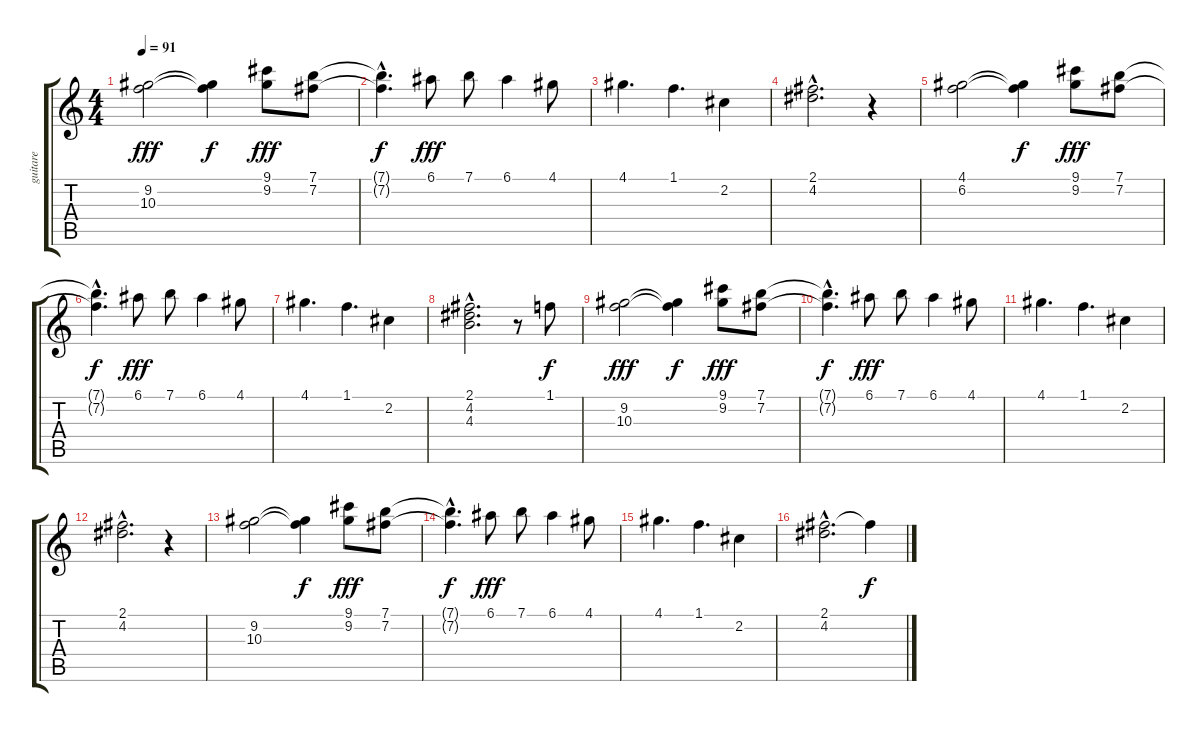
\track ("guitare" "guitare") {instrument electricguitarclean}
\staff {score tabs}
\tuning (E4 B3 G3 D3 A2 E2) {hide}
\ts (4 4)
\tempo 91
\clef g2
\ks c
(9.2 10.3).2{dy fff instrument electricguitarclean} (9.2{t} 10.3{t}).4{dy f} (9.1 9.2).8{dy fff} (7.1 7.2).8 |
(7.1{hac t} 7.2{t}).4{d dy f} 6.1.8{dy fff} 7.1.8 6.1.4 4.1.8 |
4.1.4{d} 1.1.4{d} 2.2.4 |
(2.1{hac} 4.2{hac}).2{d} r.4 |
(4.1 6.2).2 (4.1{t} 6.2{t}).4{dy f} (9.1 9.2).8{dy fff} (7.1 7.2).8 |
(7.1{hac t} 7.2{t}).4{d dy f} 6.1.8{dy fff} 7.1.8 6.1.4 4.1.8 |
4.1.4{d} 1.1.4{d} 2.2.4 |
(2.1{hac} 4.2{hac} 4.3{hac}).2{d} r.8 1.1.8{dy f volume 10} |
(9.2 10.3).2{dy fff} (9.2{t} 10.3{t}).4{dy f} (9.1 9.2).8{dy fff} (7.1 7.2).8 |
(7.1{hac t} 7.2{t}).4{d dy f} 6.1.8{dy fff} 7.1.8 6.1.4 4.1.8 |
4.1.4{d} 1.1.4{d} 2.2.4 |
(2.1{hac} 4.2{hac}).2{d} r.4 |
(9.2 10.3).2 (9.2{t} 10.3{t}).4{dy f} (9.1 9.2).8{dy fff} (7.1 7.2).8 |
(7.1{hac t} 7.2{t}).4{d dy f} 6.1.8{dy fff} 7.1.8 6.1.4 4.1.8 |
4.1.4{d} 1.1.4{d} 2.2.4 |
(2.1{hac} 4.2{hac}).2{d} 2.1{t}.4{dy f}
